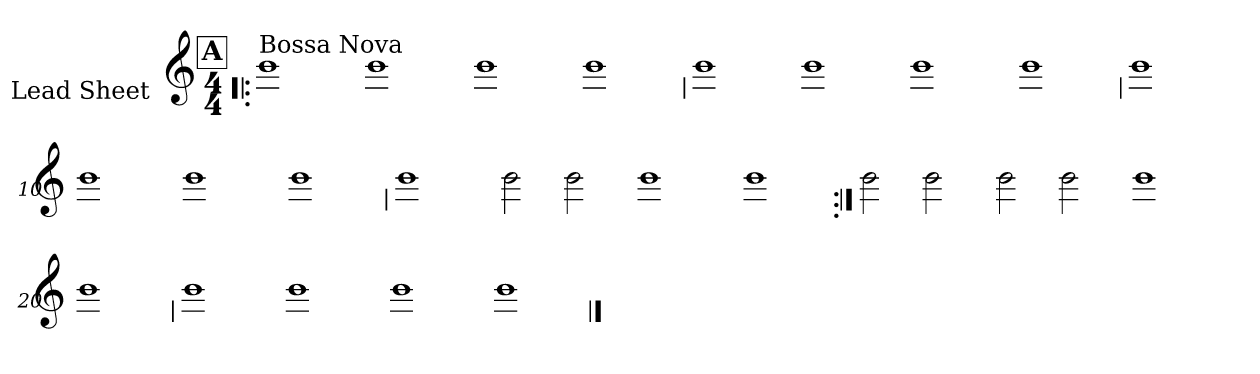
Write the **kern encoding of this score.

**kern
*part1
*staff1
*I"Lead Sheet
*stria0
*clefG2
*k[]
*a:
*M4/4
!!LO:REH:place=s1:a:t=A
=1!|:
!LO:TX:a:t=Bossa Nova
1b
=2-
1b
=3-
1b
=4-
1b
!!LO:LB:g=z
=5
1b
=6-
1b
=7-
1b
=8-
1b
!!LO:LB:g=z
=9
1b
=10-
1b
=11-
1b
=12-
1b
!!LO:LB:g=z
=13
1b
=14-
2b
2b
=15-
1b
=16-
1b
!!LO:LB:g=z
=17:|!
2b
2b
=18-
2b
2b
=19-
1b
=20-
1b
!!LO:LB:g=z
=21
1b
=22-
1b
=23-
1b
=24-
1b
==
*-
